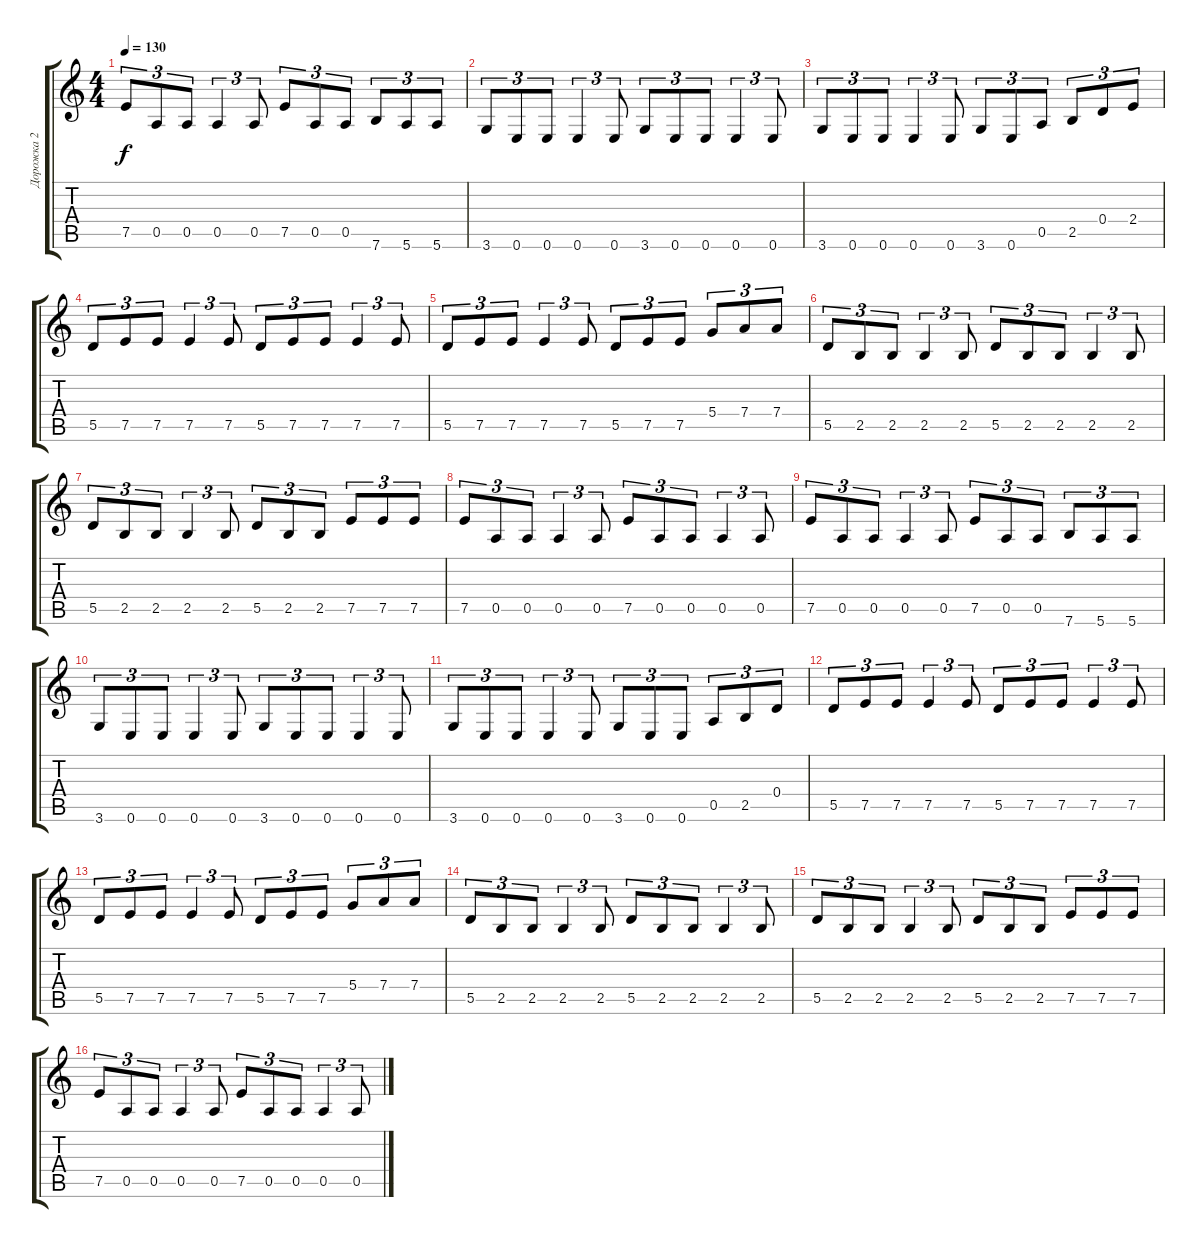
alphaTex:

\track ("Дорожка 2" "Дорожка 2") {instrument acousticguitarsteel}
\staff {score tabs}
\tuning (E4 B3 G3 D3 A2 E2) {hide}
\ts (4 4)
\tempo 130
\clef g2
\ks c
7.5.8{tu (3 2) dy f} 0.5.8{tu (3 2)} 0.5.8{tu (3 2)} 0.5.4{tu (3 2)} 0.5.8{tu (3 2)} 7.5.8{tu (3 2)} 0.5.8{tu (3 2)} 0.5.8{tu (3 2)} 7.6.8{tu (3 2)} 5.6.8{tu (3 2)} 5.6.8{tu (3 2)} |
3.6.8{tu (3 2)} 0.6.8{tu (3 2)} 0.6.8{tu (3 2)} 0.6.4{tu (3 2)} 0.6.8{tu (3 2)} 3.6.8{tu (3 2)} 0.6.8{tu (3 2)} 0.6.8{tu (3 2)} 0.6.4{tu (3 2)} 0.6.8{tu (3 2)} |
3.6.8{tu (3 2)} 0.6.8{tu (3 2)} 0.6.8{tu (3 2)} 0.6.4{tu (3 2)} 0.6.8{tu (3 2)} 3.6.8{tu (3 2)} 0.6.8{tu (3 2)} 0.5.8{tu (3 2)} 2.5.8{tu (3 2)} 0.4.8{tu (3 2)} 2.4.8{tu (3 2)} |
5.5.8{tu (3 2) volume 16 instrument overdrivenguitar} 7.5.8{tu (3 2)} 7.5.8{tu (3 2)} 7.5.4{tu (3 2)} 7.5.8{tu (3 2)} 5.5.8{tu (3 2)} 7.5.8{tu (3 2)} 7.5.8{tu (3 2)} 7.5.4{tu (3 2)} 7.5.8{tu (3 2)} |
5.5.8{tu (3 2)} 7.5.8{tu (3 2)} 7.5.8{tu (3 2)} 7.5.4{tu (3 2)} 7.5.8{tu (3 2)} 5.5.8{tu (3 2)} 7.5.8{tu (3 2)} 7.5.8{tu (3 2)} 5.4.8{tu (3 2)} 7.4.8{tu (3 2)} 7.4.8{tu (3 2)} |
5.5.8{tu (3 2)} 2.5.8{tu (3 2)} 2.5.8{tu (3 2)} 2.5.4{tu (3 2)} 2.5.8{tu (3 2)} 5.5.8{tu (3 2)} 2.5.8{tu (3 2)} 2.5.8{tu (3 2)} 2.5.4{tu (3 2)} 2.5.8{tu (3 2)} |
5.5.8{tu (3 2)} 2.5.8{tu (3 2)} 2.5.8{tu (3 2)} 2.5.4{tu (3 2)} 2.5.8{tu (3 2)} 5.5.8{tu (3 2)} 2.5.8{tu (3 2)} 2.5.8{tu (3 2)} 7.5.8{tu (3 2)} 7.5.8{tu (3 2)} 7.5.8{tu (3 2)} |
7.5.8{tu (3 2)} 0.5.8{tu (3 2)} 0.5.8{tu (3 2)} 0.5.4{tu (3 2)} 0.5.8{tu (3 2)} 7.5.8{tu (3 2)} 0.5.8{tu (3 2)} 0.5.8{tu (3 2)} 0.5.4{tu (3 2)} 0.5.8{tu (3 2)} |
7.5.8{tu (3 2)} 0.5.8{tu (3 2)} 0.5.8{tu (3 2)} 0.5.4{tu (3 2)} 0.5.8{tu (3 2)} 7.5.8{tu (3 2)} 0.5.8{tu (3 2)} 0.5.8{tu (3 2)} 7.6.8{tu (3 2)} 5.6.8{tu (3 2)} 5.6.8{tu (3 2)} |
3.6.8{tu (3 2)} 0.6.8{tu (3 2)} 0.6.8{tu (3 2)} 0.6.4{tu (3 2)} 0.6.8{tu (3 2)} 3.6.8{tu (3 2)} 0.6.8{tu (3 2)} 0.6.8{tu (3 2)} 0.6.4{tu (3 2)} 0.6.8{tu (3 2)} |
3.6.8{tu (3 2)} 0.6.8{tu (3 2)} 0.6.8{tu (3 2)} 0.6.4{tu (3 2)} 0.6.8{tu (3 2)} 3.6.8{tu (3 2)} 0.6.8{tu (3 2)} 0.6.8{tu (3 2)} 0.5.8{tu (3 2)} 2.5.8{tu (3 2)} 0.4.8{tu (3 2)} |
5.5.8{tu (3 2) volume 16 instrument overdrivenguitar} 7.5.8{tu (3 2)} 7.5.8{tu (3 2)} 7.5.4{tu (3 2)} 7.5.8{tu (3 2)} 5.5.8{tu (3 2)} 7.5.8{tu (3 2)} 7.5.8{tu (3 2)} 7.5.4{tu (3 2)} 7.5.8{tu (3 2)} |
5.5.8{tu (3 2)} 7.5.8{tu (3 2)} 7.5.8{tu (3 2)} 7.5.4{tu (3 2)} 7.5.8{tu (3 2)} 5.5.8{tu (3 2)} 7.5.8{tu (3 2)} 7.5.8{tu (3 2)} 5.4.8{tu (3 2)} 7.4.8{tu (3 2)} 7.4.8{tu (3 2)} |
5.5.8{tu (3 2)} 2.5.8{tu (3 2)} 2.5.8{tu (3 2)} 2.5.4{tu (3 2)} 2.5.8{tu (3 2)} 5.5.8{tu (3 2)} 2.5.8{tu (3 2)} 2.5.8{tu (3 2)} 2.5.4{tu (3 2)} 2.5.8{tu (3 2)} |
5.5.8{tu (3 2)} 2.5.8{tu (3 2)} 2.5.8{tu (3 2)} 2.5.4{tu (3 2)} 2.5.8{tu (3 2)} 5.5.8{tu (3 2)} 2.5.8{tu (3 2)} 2.5.8{tu (3 2)} 7.5.8{tu (3 2)} 7.5.8{tu (3 2)} 7.5.8{tu (3 2)} |
7.5.8{tu (3 2)} 0.5.8{tu (3 2)} 0.5.8{tu (3 2)} 0.5.4{tu (3 2)} 0.5.8{tu (3 2)} 7.5.8{tu (3 2)} 0.5.8{tu (3 2)} 0.5.8{tu (3 2)} 0.5.4{tu (3 2)} 0.5.8{tu (3 2)}
